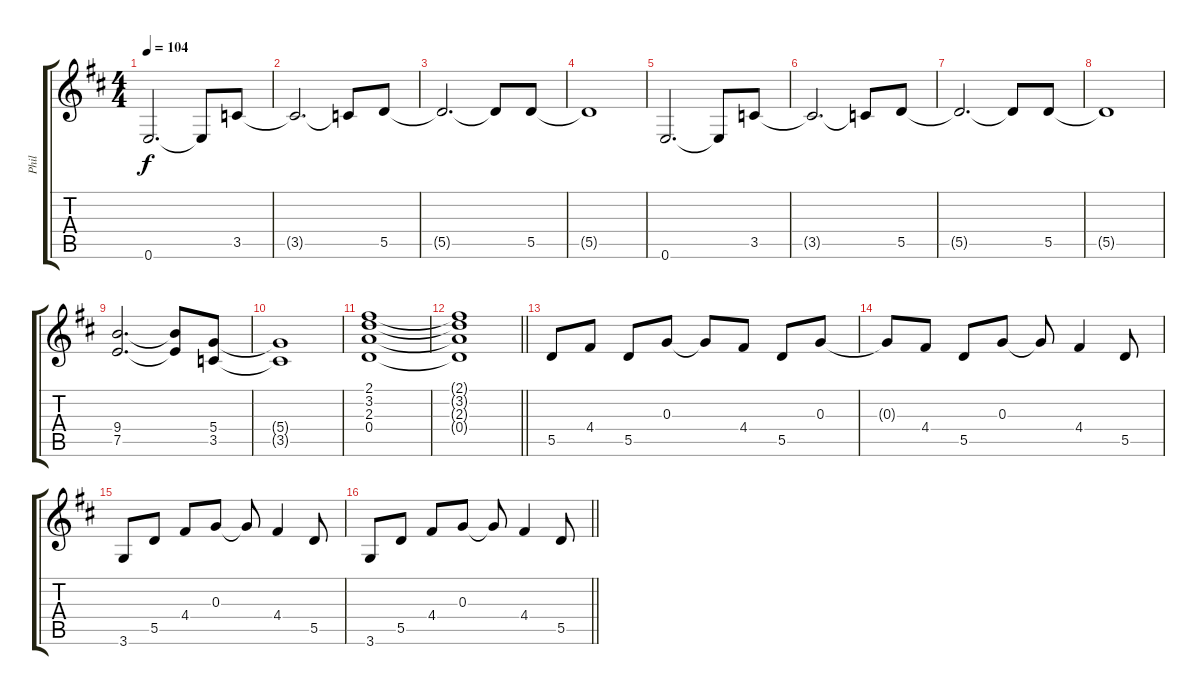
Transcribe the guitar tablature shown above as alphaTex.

\track ("Phil" "Phil") {instrument electricguitarclean}
\staff {score tabs}
\tuning (E4 B3 G3 D3 A2 E2) {hide}
\ts (4 4)
\tempo 104
\clef g2
\ks d
0.6.2{d dy f instrument distortionguitar} 0.6{t}.8 3.5.8 |
3.5{t}.2{d} 3.5{t}.8 5.5.8 |
5.5{t}.2{d} 5.5{t}.8 5.5.8 |
5.5{t}.1 |
0.6.2{d} 0.6{t}.8 3.5.8 |
3.5{t}.2{d} 3.5{t}.8 5.5.8 |
5.5{t}.2{d} 5.5{t}.8 5.5.8 |
5.5{t}.1 |
(9.4 7.5).2{d} (9.4{t} 7.5{t}).8 (5.4 3.5).8 |
(5.4{t} 3.5{t}).1 |
(2.1 3.2 2.3 0.4).1 |
\barLineRight lightlight
(2.1{t} 3.2{t} 2.3{t} 0.4{t}).1 |
5.5.8{instrument electricguitarclean} 4.4.8 5.5.8 0.3.8 0.3{t}.8 4.4.8 5.5.8 0.3.8 |
0.3{t}.8 4.4.8 5.5.8 0.3.8 0.3{t}.8 4.4.4 5.5.8 |
3.6.8 5.5.8 4.4.8 0.3.8 0.3{t}.8 4.4.4 5.5.8 |
\barLineRight lightlight
3.6.8 5.5.8 4.4.8 0.3.8 0.3{t}.8 4.4.4 5.5.8
